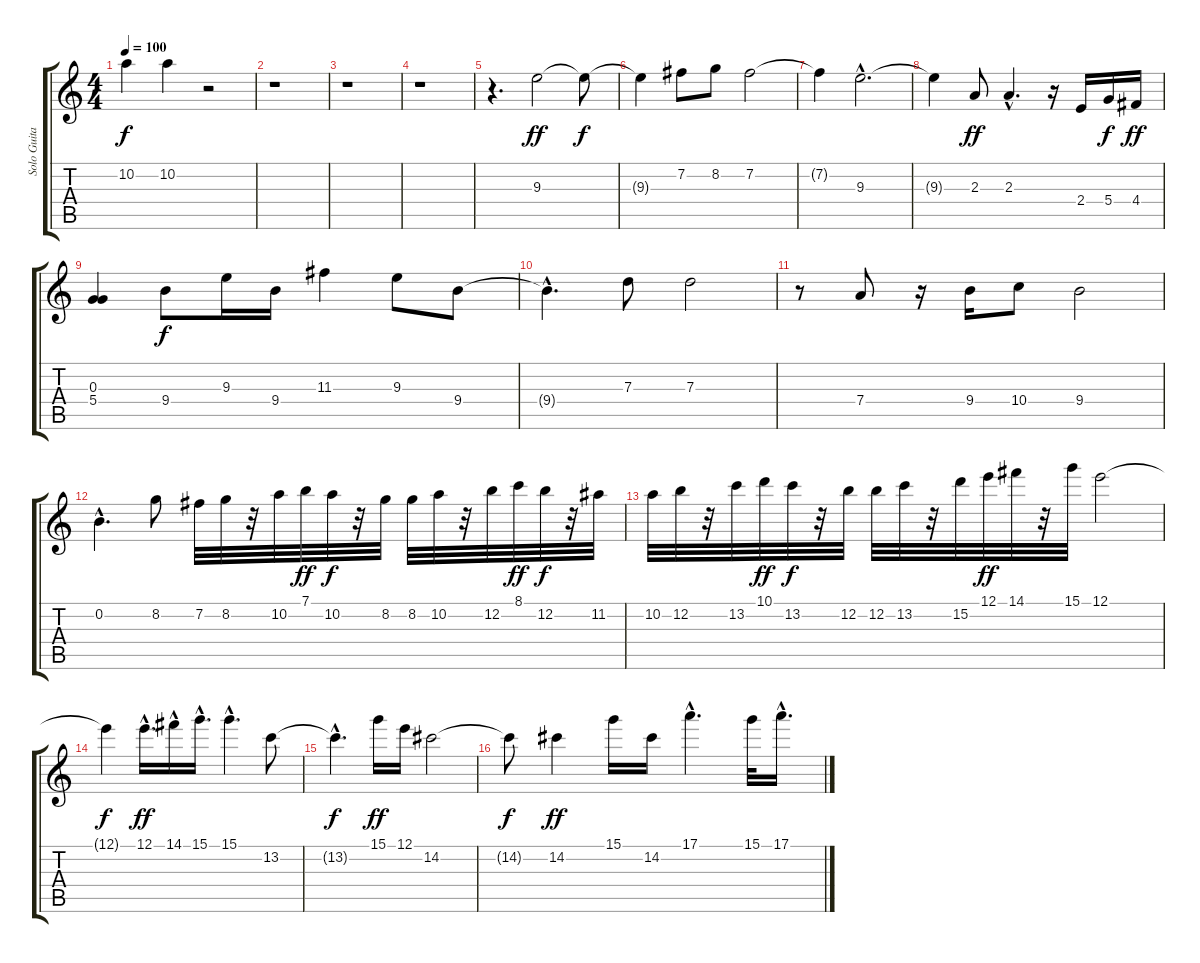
\track ("Solo Guitar" "Solo Guita") {instrument overdrivenguitar}
\staff {score tabs}
\tuning (E4 B3 G3 D3 A2 E2) {hide}
\ts (4 4)
\tempo 100
\clef g2
\ks c
10.2.4{dy f} 10.2.4 r.2 |
r.1 |
r.1 |
r.1 |
r.4{d} 9.3.2{dy ff} 9.3{t}.8{dy f} |
9.3{t}.4 7.2.8 8.2.8 7.2.2 |
7.2{t}.4 9.3{hac}.2{d} |
9.3{t}.4 2.3.8{dy ff} 2.3{hac}.4{d} r.16 2.4.16 5.4.16{dy f} 4.4.16{dy ff} |
(0.3 5.4).4 9.4.8{dy f} 9.3.16 9.4.16 11.3.4 9.3.8 9.4.8 |
9.4{hac t}.4{d} 7.3.8 7.3.2 |
r.8 7.4.8 r.16 9.4.16 10.4.8 9.4.2 |
0.2{hac}.4{d} 8.2.8 7.2.32 8.2.32 r.32 10.2.32 7.1.32{dy ff} 10.2.32{dy f} r.32 8.2.32 8.2.32 10.2.32 r.32 12.2.32 8.1.32{dy ff} 12.2.32{dy f} r.32 11.2.32 |
10.2.32 12.2.32 r.32 13.2.32 10.1.32{dy ff} 13.2.32{dy f} r.32 12.2.32 12.2.32 13.2.32 r.32 15.2.32 12.1.32{dy ff} 14.1.32 r.32 15.1.32 12.1.2 |
12.1{t}.4{dy f} 12.1{hac}.16{d dy ff} 14.1{hac}.16 15.1{hac}.16{d} 15.1{hac}.4{d} 13.2.8 |
13.2{hac t}.4{d dy f} 15.1.16{dy ff} 12.1.16 14.2.2 |
14.2{t}.8{dy f} 14.2.4{dy ff} 15.1.16 14.2.16 17.1{hac}.4{d} 15.1.32 17.1{hac}.16{d}
